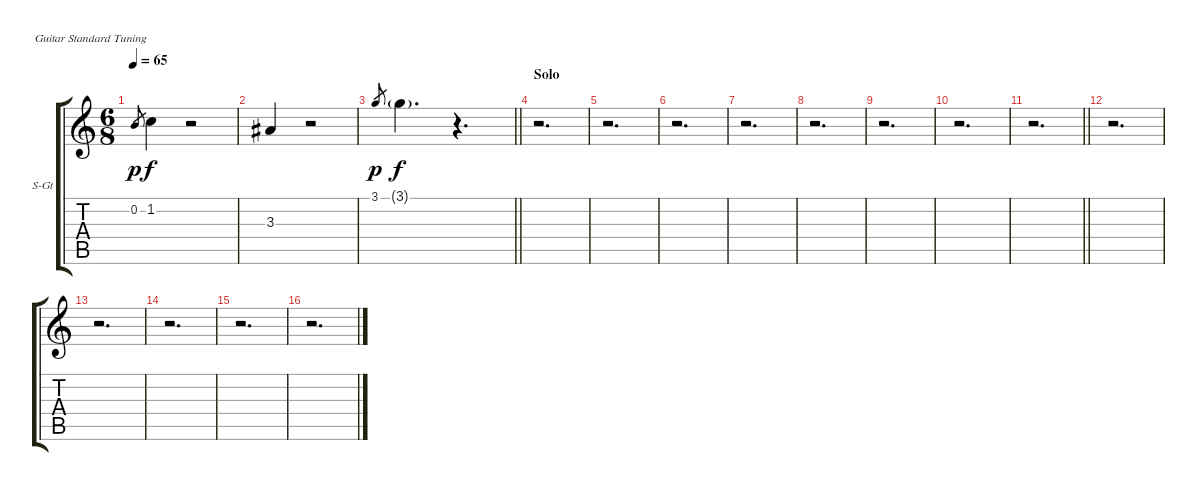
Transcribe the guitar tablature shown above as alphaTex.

\bracketExtendMode groupsimilarinstruments
\firstSystemTrackNameOrientation horizontal
\otherSystemsTrackNameOrientation horizontal
\track ("Keys (right hand)" "S-Gt") {instrument rockorgan}
\staff {score tabs}
\tuning (E4 B3 G3 D3 A2 E2)
\displaytranspose 12
\ts (6 8)
\tempo 65
\clef g2
\ks c
0.2.8{gr dy p} 1.2.4{dy f} r.2 |
3.3.4 r.2 |
\barLineRight lightlight
3.1.8{gr dy p} 3.1{g}.4{d dy f} r.4{d} |
\section ("" "Solo")
r.2{d} |
r.2{d} |
r.2{d} |
r.2{d} |
r.2{d} |
r.2{d} |
r.2{d} |
\barLineRight lightlight
r.2{d} |
\section ("" "")
r.2{d} |
r.2{d} |
r.2{d} |
r.2{d} |
r.2{d}
